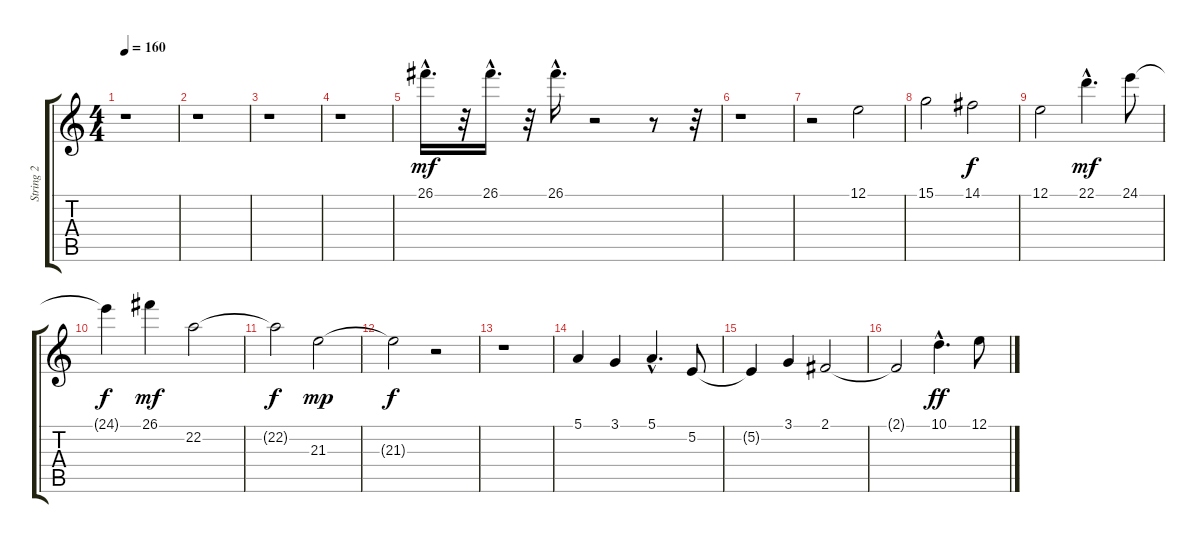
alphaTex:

\track ("String 2" "String 2") {instrument stringensemble1}
\staff {score tabs}
\tuning (E4 B3 G3 D3 A2 E2) {hide}
\ts (4 4)
\tempo 160
\clef g2
\ks c
r.1{dy mf} |
r.1 |
r.1 |
r.1 |
26.1{hac}.16{d} r.32 26.1{hac}.16{d} r.32 26.1{hac}.16{d} r.2 r.8 r.32 |
r.1 |
r.2 12.1.2 |
15.1.2 14.1.2{dy f} |
12.1.2 22.1{hac}.4{d dy mf} 24.1.8 |
24.1{t}.4{dy f} 26.1.4{dy mf} 22.2.2 |
22.2{t}.2{dy f} 21.3.2{dy mp} |
21.3{t}.2{dy f} r.2 |
r.1 |
5.1.4 3.1.4 5.1{hac}.4{d} 5.2.8 |
5.2{t}.4 3.1.4 2.1.2 |
2.1{t}.2 10.1{hac}.4{d dy ff} 12.1.8
